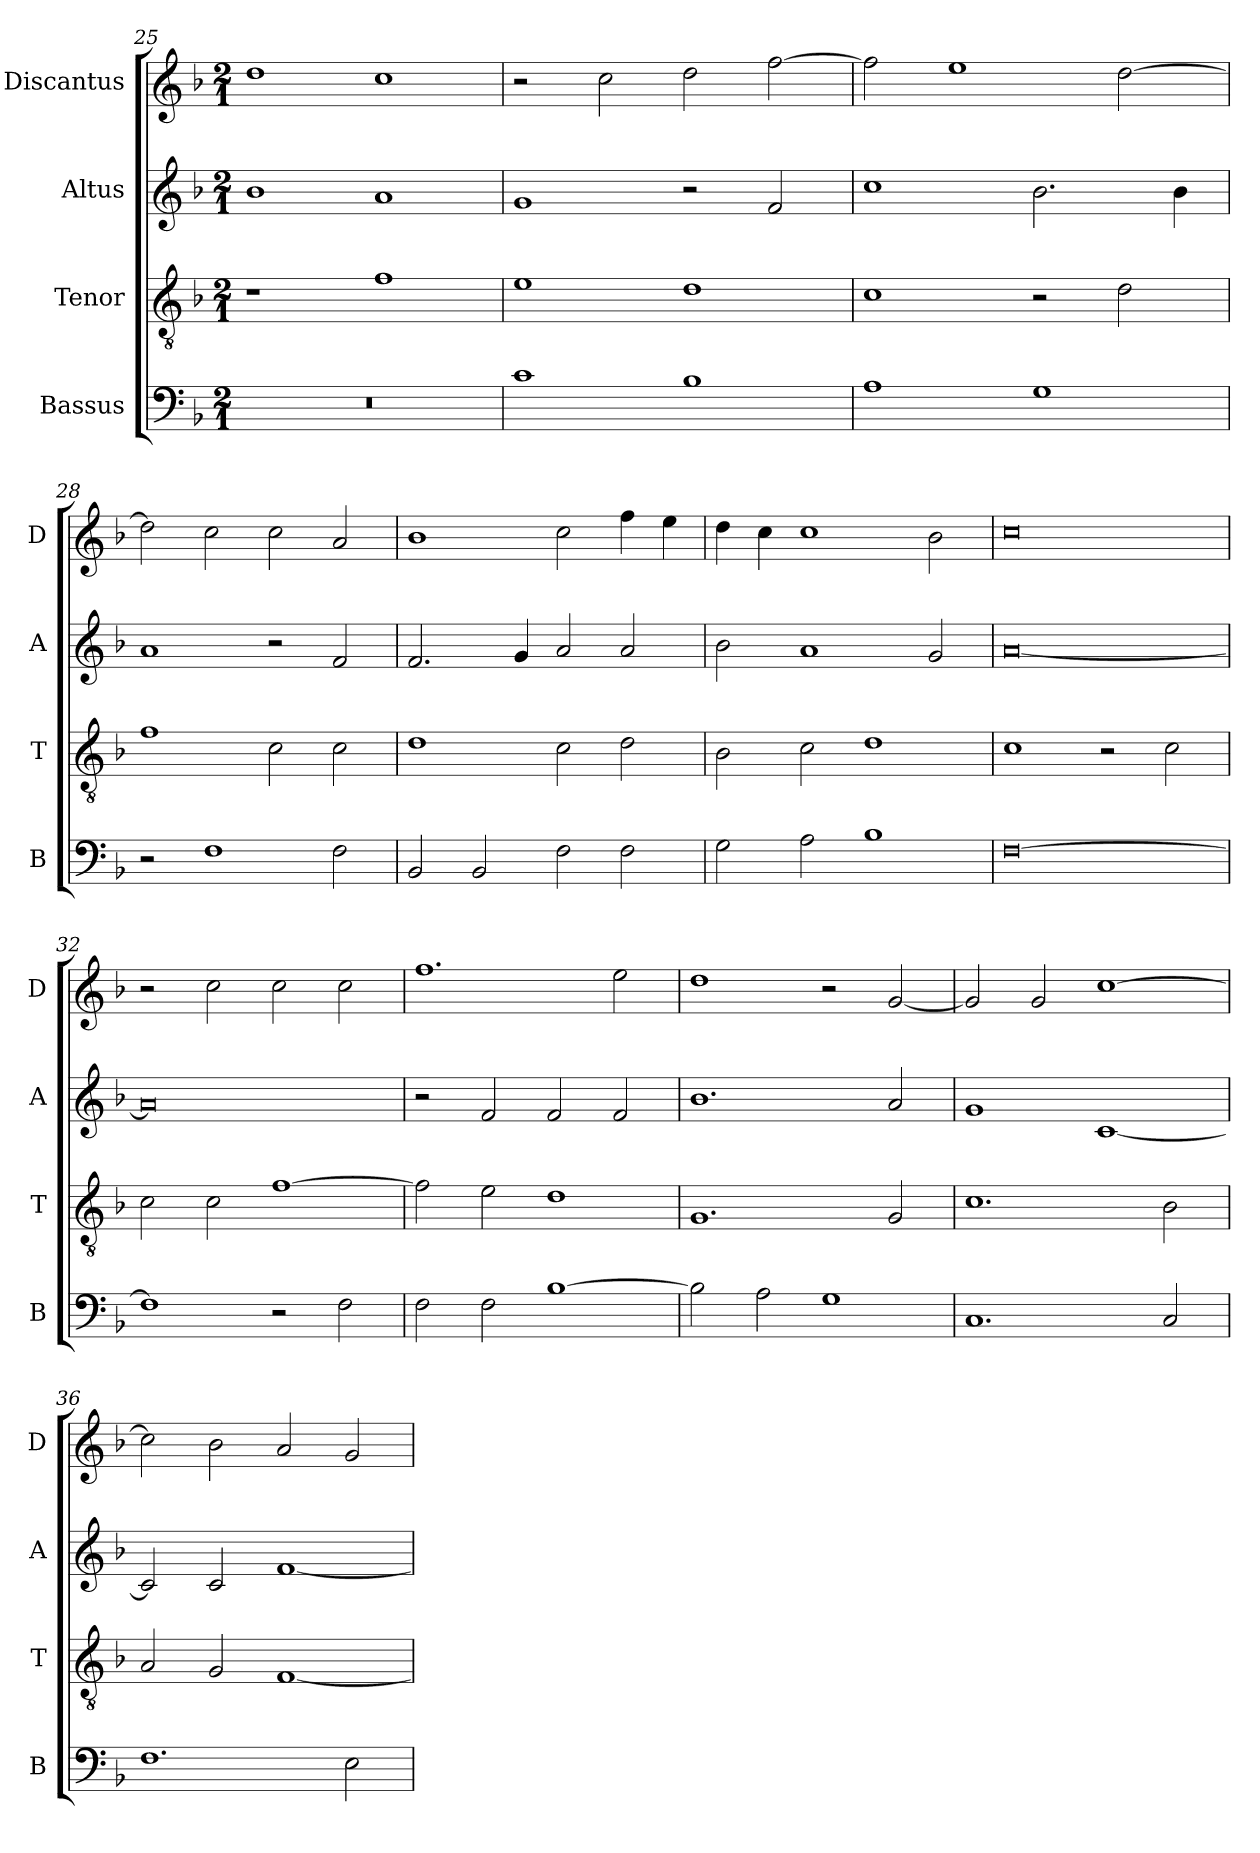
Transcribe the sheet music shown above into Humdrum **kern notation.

**kern	**kern	**kern	**kern
*part4	*part3	*part2	*part1
*staff4	*staff3	*staff2	*staff1
*I"Bassus	*I"Tenor	*I"Altus	*I"Discantus
*I'B	*I'T	*I'A	*I'D
*clefF4	*clefGv2	*clefG2	*clefG2
*k[b-]	*k[b-]	*k[b-]	*k[b-]
*M2/1	*M2/1	*M2/1	*M2/1
=25	=25	=25	=25
0r	1r	1b-	1dd
.	1f	1a	1cc
=26	=26	=26	=26
1c	1e	1g	2r
.	.	.	2cc\
1B-	1d	2r	2dd\
.	.	2f/	[2ff\
=27	=27	=27	=27
1A	1c	1cc	2ff\]
.	.	.	1ee
1G	2r	2.b-\	.
.	2d\	.	[2dd\
.	.	4b-\	.
=28	=28	=28	=28
2r	1f	1a	2dd\]
1F	.	.	2cc\
.	2c\	2r	2cc\
2F\	2c\	2f/	2a/
=29	=29	=29	=29
2BB-/	1d	2.f/	1b-
2BB-/	.	.	.
.	.	4g/	.
2F\	2c\	2a/	2cc\
2F\	2d\	2a/	4ff\
.	.	.	4ee\
=30	=30	=30	=30
2G\	2B-\	2b-\	4dd\
.	.	.	4cc\
2A\	2c\	1a	1cc
1B-	1d	.	.
.	.	2g/	2b-\
=31	=31	=31	=31
[0F	1c	[0a	0cc
.	2r	.	.
.	2c\	.	.
=32	=32	=32	=32
1F]	2c\	0a]	2r
.	2c\	.	2cc\
2r	[1f	.	2cc\
2F\	.	.	2cc\
=33	=33	=33	=33
2F\	2f\]	2r	1.ff
2F\	2e\	2f/	.
[1B-	1d	2f/	.
.	.	2f/	2ee\
=34	=34	=34	=34
2B-\]	1.G	1.b-	1dd
2A\	.	.	.
1G	.	.	2r
.	2G/	2a/	[2g/
=35	=35	=35	=35
1.C	1.c	1g	2g/]
.	.	.	2g/
.	.	[1c	[1cc
2C/	2B-\	.	.
=36	=36	=36	=36
1.F	2A/	2c/]	2cc\]
.	2G/	2c/	2b-\
.	[1F	[1f	2a/
2E\	.	.	2g/
=	=	=	=
*-	*-	*-	*-
